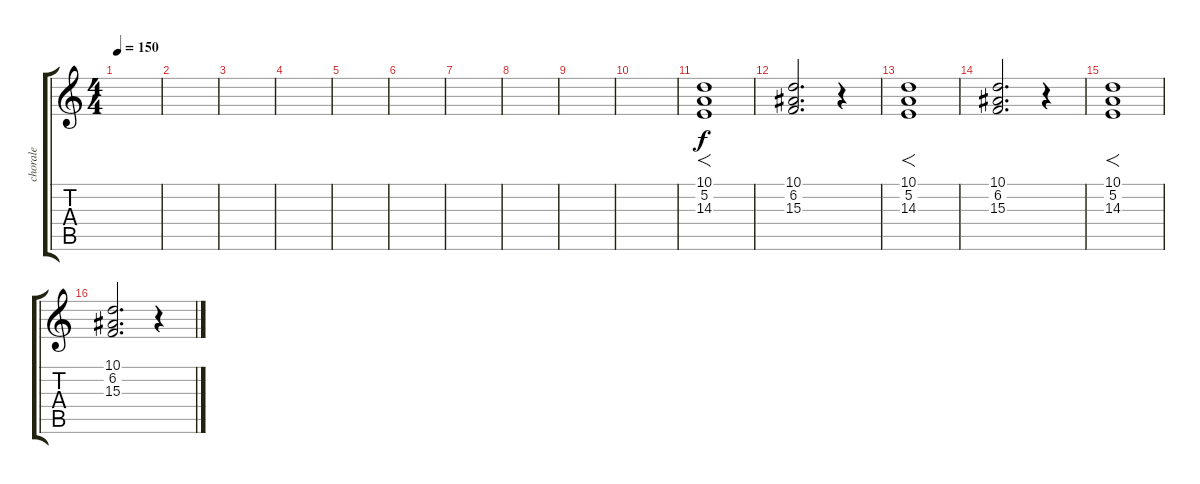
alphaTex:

\track ("chorale" "chorale") {instrument choiraahs}
\staff {score tabs}
\tuning (E4 B3 G3 D3 A2 E2) {hide}
\ts (4 4)
\tempo 150
\clef g2
\ks c
|
|
|
|
|
|
|
|
|
|
(10.1 5.2 14.3).1{f} |
(10.1 6.2 15.3).2{d} r.4 |
(10.1 5.2 14.3).1{f} |
(10.1 6.2 15.3).2{d} r.4 |
(10.1 5.2 14.3).1{f} |
(10.1 6.2 15.3).2{d} r.4
